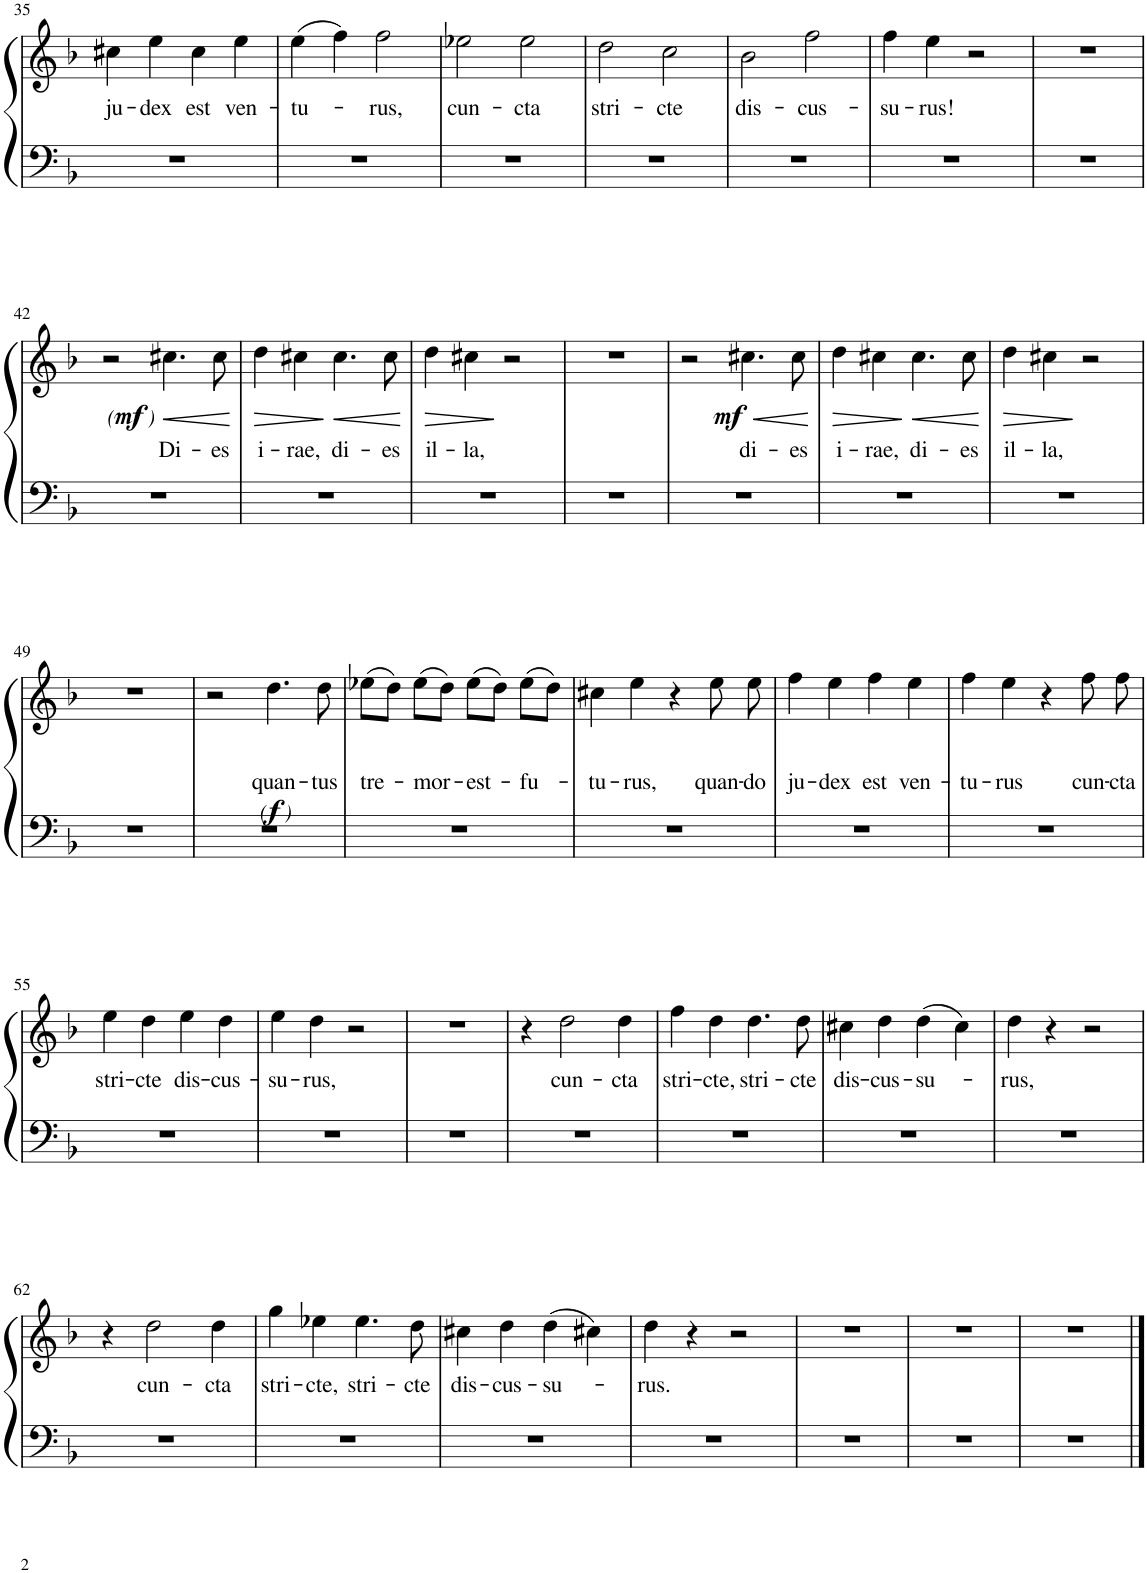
**kern	**kern	**text	**dynam
*part1	*part1	*part1	*part1
*staff2	*staff1	*staff1	*staff1/2
*I"Piano	*	*	*
*I'Pno.	*	*	*
!!LO:PB:g=z
*clefF4	*clefG2	*	*
*k[b-]	*k[b-]	*	*
*M4/4	*M4/4	*	*
*met(c)	*met(c)	*	*
=35	=35	=35	=35
!	!	!LO:LY:b	!
1r	4cc#X\	ju-	.
!	!	!LO:LY:b	!
.	4ee\	-dex	.
!	!	!LO:LY:b	!
.	4cc#\	est	.
!	!	!LO:LY:b	!
.	4ee\	ven-	.
=36	=36	=36	=36
!	!	!LO:LY:b	!
1r	(4ee\	-tu-	.
.	4ff\)	.	.
!	!	!LO:LY:b	!
.	2ff\	-rus,	.
=37	=37	=37	=37
!	!	!LO:LY:b	!
1r	2ee-X\	cun-	.
!	!	!LO:LY:b	!
.	2ee-\	-cta	.
=38	=38	=38	=38
!	!	!LO:LY:b	!
1r	2dd\	stri-	.
!	!	!LO:LY:b	!
.	2cc\	-cte	.
=39	=39	=39	=39
!	!	!LO:LY:b	!
1r	2b-\	dis-	.
!	!	!LO:LY:b	!
.	2ff\	-cus-	.
=40	=40	=40	=40
!	!	!LO:LY:b	!
1r	4ff\	-su-	.
!	!	!LO:LY:b	!
.	4ee\	-rus!	.
.	2r	.	.
=41	=41	=41	=41
1r	1r	.	.
!!LO:LB:g=z
=42	=42	=42	=42
1r	2r	.	.
!	!	!LO:LY:b	!LO:HP:b
!	!	!	!LO:DY:n=1:b
!	!	!	!LO:DY:n=2:b
!	!	!	!LO:DY:n=3:b
.	4.cc#X\	Di-	< other-dynamics mf other-dynamics
!	!	!LO:LY:b	!
.	8cc#\	-es	.
.	.	.	[
=43	=43	=43	=43
!	!	!LO:LY:b	!LO:HP:b
1r	4dd\	i-	>
!	!	!LO:LY:b	!
.	4cc#X\	-rae,	.
!	!	!LO:LY:b	!LO:HP:n=1:b
.	4.cc#\	di-	] <
!	!	!LO:LY:b	!
.	8cc#\	-es	.
.	.	.	[
=44	=44	=44	=44
!	!	!LO:LY:b	!LO:HP:b
1r	4dd\	il-	>
!	!	!LO:LY:b	!
.	4cc#X\	-la,	.
.	2r	.	]
=45	=45	=45	=45
1r	1r	.	.
=46	=46	=46	=46
1r	2r	.	.
!	!	!LO:LY:b	!LO:HP:b
!	!	!	!LO:DY:n=1:b
.	4.cc#X\	di-	< mf
!	!	!LO:LY:b	!
.	8cc#\	-es	.
.	.	.	[
=47	=47	=47	=47
!	!	!LO:LY:b	!LO:HP:b
1r	4dd\	i-	>
!	!	!LO:LY:b	!
.	4cc#X\	-rae,	.
!	!	!LO:LY:b	!LO:HP:n=1:b
.	4.cc#\	di-	] <
!	!	!LO:LY:b	!
.	8cc#\	-es	.
.	.	.	[
=48	=48	=48	=48
!	!	!LO:LY:b	!LO:HP:b
1r	4dd\	il-	>
!	!	!LO:LY:b	!
.	4cc#X\	-la,	.
.	2r	.	]
!!LO:LB:g=z
=49	=49	=49	=49
1r	1r	.	.
=50	=50	=50	=50
1r	2r	.	.
!	!	!LO:LY:b	!LO:DY:b
!	!	!	!LO:DY:n=1:b
!	!	!	!LO:DY:n=2:b
.	4.dd\	quan-	other-dynamics f other-dynamics
!	!	!LO:LY:b	!
.	8dd\	-tus	.
=51	=51	=51	=51
!	!	!LO:LY:b	!
1r	(8ee-X\L	tre-	.
.	8dd\J)	.	.
!	!	!LO:LY:b	!
.	(8ee-\L	-mor-	.
.	8dd\J)	.	.
!	!	!LO:LY:b	!
.	(8ee-\L	-est-	.
.	8dd\J)	.	.
!	!	!LO:LY:b	!
.	(8ee-\L	-fu-	.
.	8dd\J)	.	.
=52	=52	=52	=52
!	!	!LO:LY:b	!
1r	4cc#X\	-tu-	.
!	!	!LO:LY:b	!
.	4ee\	-rus,	.
.	4r	.	.
!	!	!LO:LY:b	!
.	8ee\	quan-	.
!	!	!LO:LY:b	!
.	8ee\	-do	.
=53	=53	=53	=53
!	!	!LO:LY:b	!
1r	4ff\	ju-	.
!	!	!LO:LY:b	!
.	4ee\	-dex	.
!	!	!LO:LY:b	!
.	4ff\	est	.
!	!	!LO:LY:b	!
.	4ee\	ven-	.
=54	=54	=54	=54
!	!	!LO:LY:b	!
1r	4ff\	-tu-	.
!	!	!LO:LY:b	!
.	4ee\	-rus	.
.	4r	.	.
!	!	!LO:LY:b	!
.	8ff\	cun-	.
!	!	!LO:LY:b	!
.	8ff\	-cta	.
!!LO:LB:g=z
=55	=55	=55	=55
!	!	!LO:LY:b	!
1r	4ee\	stri-	.
!	!	!LO:LY:b	!
.	4dd\	-cte	.
!	!	!LO:LY:b	!
.	4ee\	dis-	.
!	!	!LO:LY:b	!
.	4dd\	-cus-	.
=56	=56	=56	=56
!	!	!LO:LY:b	!
1r	4ee\	-su-	.
!	!	!LO:LY:b	!
.	4dd\	-rus,	.
.	2r	.	.
=57	=57	=57	=57
1r	1r	.	.
=58	=58	=58	=58
1r	4r	.	.
!	!	!LO:LY:b	!
.	2dd\	cun-	.
!	!	!LO:LY:b	!
.	4dd\	-cta	.
=59	=59	=59	=59
!	!	!LO:LY:b	!
1r	4ff\	stri-	.
!	!	!LO:LY:b	!
.	4dd\	-cte,	.
!	!	!LO:LY:b	!
.	4.dd\	stri-	.
!	!	!LO:LY:b	!
.	8dd\	-cte	.
=60	=60	=60	=60
!	!	!LO:LY:b	!
1r	4cc#X\	dis-	.
!	!	!LO:LY:b	!
.	4dd\	-cus-	.
!	!	!LO:LY:b	!
.	(4dd\	-su-	.
.	4cc#\)	.	.
=61	=61	=61	=61
!	!	!LO:LY:b	!
1r	4dd\	-rus,	.
.	4r	.	.
.	2r	.	.
!!LO:LB:g=z
=62	=62	=62	=62
1r	4r	.	.
!	!	!LO:LY:b	!
.	2dd\	cun-	.
!	!	!LO:LY:b	!
.	4dd\	-cta	.
=63	=63	=63	=63
!	!	!LO:LY:b	!
1r	4gg\	stri-	.
!	!	!LO:LY:b	!
.	4ee-X\	-cte,	.
!	!	!LO:LY:b	!
.	4.ee-\	stri-	.
!	!	!LO:LY:b	!
.	8dd\	-cte	.
=64	=64	=64	=64
!	!	!LO:LY:b	!
1r	4cc#X\	dis-	.
!	!	!LO:LY:b	!
.	4dd\	-cus-	.
!	!	!LO:LY:b	!
.	(4dd\	-su-	.
.	4cc#X\)	.	.
=65	=65	=65	=65
!	!	!LO:LY:b	!
1r	4dd\	-rus.	.
.	4r	.	.
.	2r	.	.
=66	=66	=66	=66
1r	1r	.	.
=67	=67	=67	=67
1r	1r	.	.
=68	=68	=68	=68
1r	1r	.	.
==	==	==	==
*-	*-	*-	*-
